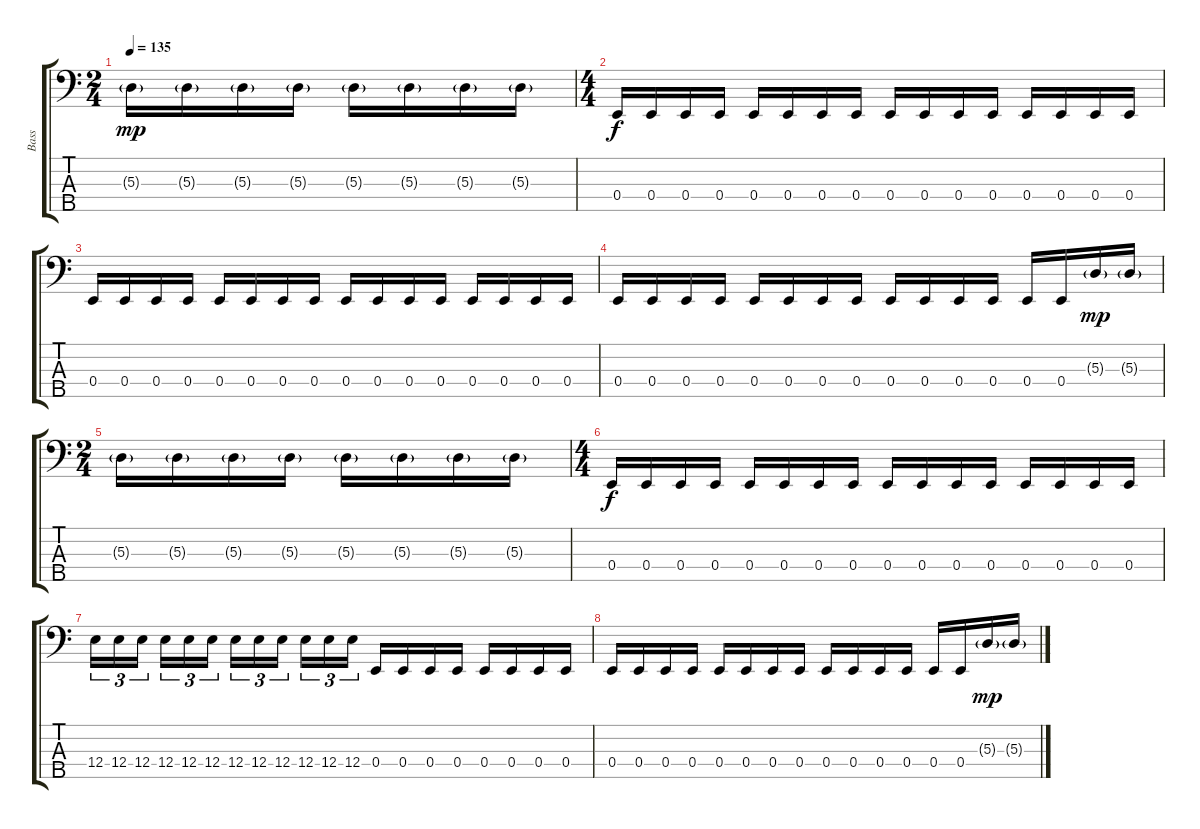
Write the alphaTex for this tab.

\track ("Bass" "Bass") {instrument electricbassfinger}
\staff {score tabs}
\tuning (G2 D2 A1 E1 B0) {hide}
\ts (2 4)
\tempo 135
\clef f4
\ks c
5.3{g}.16{dy mp} 5.3{g}.16 5.3{g}.16 5.3{g}.16 5.3{g}.16 5.3{g}.16 5.3{g}.16 5.3{g}.16 |
\ts (4 4)
0.4.16{dy f} 0.4.16 0.4.16 0.4.16 0.4.16 0.4.16 0.4.16 0.4.16 0.4.16 0.4.16 0.4.16 0.4.16 0.4.16 0.4.16 0.4.16 0.4.16 |
0.4.16 0.4.16 0.4.16 0.4.16 0.4.16 0.4.16 0.4.16 0.4.16 0.4.16 0.4.16 0.4.16 0.4.16 0.4.16 0.4.16 0.4.16 0.4.16 |
0.4.16 0.4.16 0.4.16 0.4.16 0.4.16 0.4.16 0.4.16 0.4.16 0.4.16 0.4.16 0.4.16 0.4.16 0.4.16 0.4.16 5.3{g}.16{dy mp} 5.3{g}.16 |
\ts (2 4)
5.3{g}.16 5.3{g}.16 5.3{g}.16 5.3{g}.16 5.3{g}.16 5.3{g}.16 5.3{g}.16 5.3{g}.16 |
\ts (4 4)
0.4.16{dy f} 0.4.16 0.4.16 0.4.16 0.4.16 0.4.16 0.4.16 0.4.16 0.4.16 0.4.16 0.4.16 0.4.16 0.4.16 0.4.16 0.4.16 0.4.16 |
12.4.16{tu (3 2)} 12.4.16{tu (3 2)} 12.4.16{tu (3 2) beam splitsecondary} 12.4.16{tu (3 2)} 12.4.16{tu (3 2)} 12.4.16{tu (3 2)} 12.4.16{tu (3 2)} 12.4.16{tu (3 2)} 12.4.16{tu (3 2) beam splitsecondary} 12.4.16{tu (3 2)} 12.4.16{tu (3 2)} 12.4.16{tu (3 2)} 0.4.16 0.4.16 0.4.16 0.4.16 0.4.16 0.4.16 0.4.16 0.4.16 |
0.4.16 0.4.16 0.4.16 0.4.16 0.4.16 0.4.16 0.4.16 0.4.16 0.4.16 0.4.16 0.4.16 0.4.16 0.4.16 0.4.16 5.3{g}.16{dy mp} 5.3{g}.16
